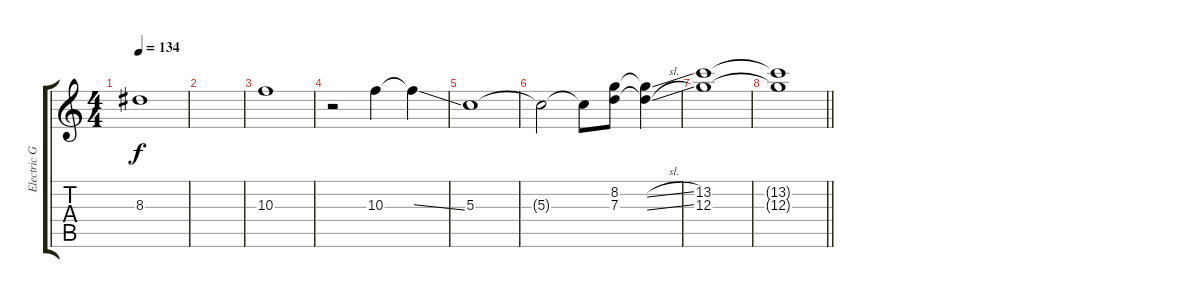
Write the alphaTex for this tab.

\track ("Electric Guitar" "Electric G") {instrument electricguitarmuted}
\staff {score tabs}
\tuning (E4 B3 G3 D3 A2 E2) {hide}
\ts (4 4)
\tempo 134
\clef g2
\ks c
8.3.1{dy f} |
|
10.3.1 |
r.2 10.3.4 10.3{ss t}.4 |
5.3.1 |
5.3{t}.2 5.3{t}.8 (8.2 7.3).8 (8.2{sl t} 7.3{sl t}).4 |
(13.2 12.3).1 |
\barLineRight lightlight
(13.2{t} 12.3{t}).1
